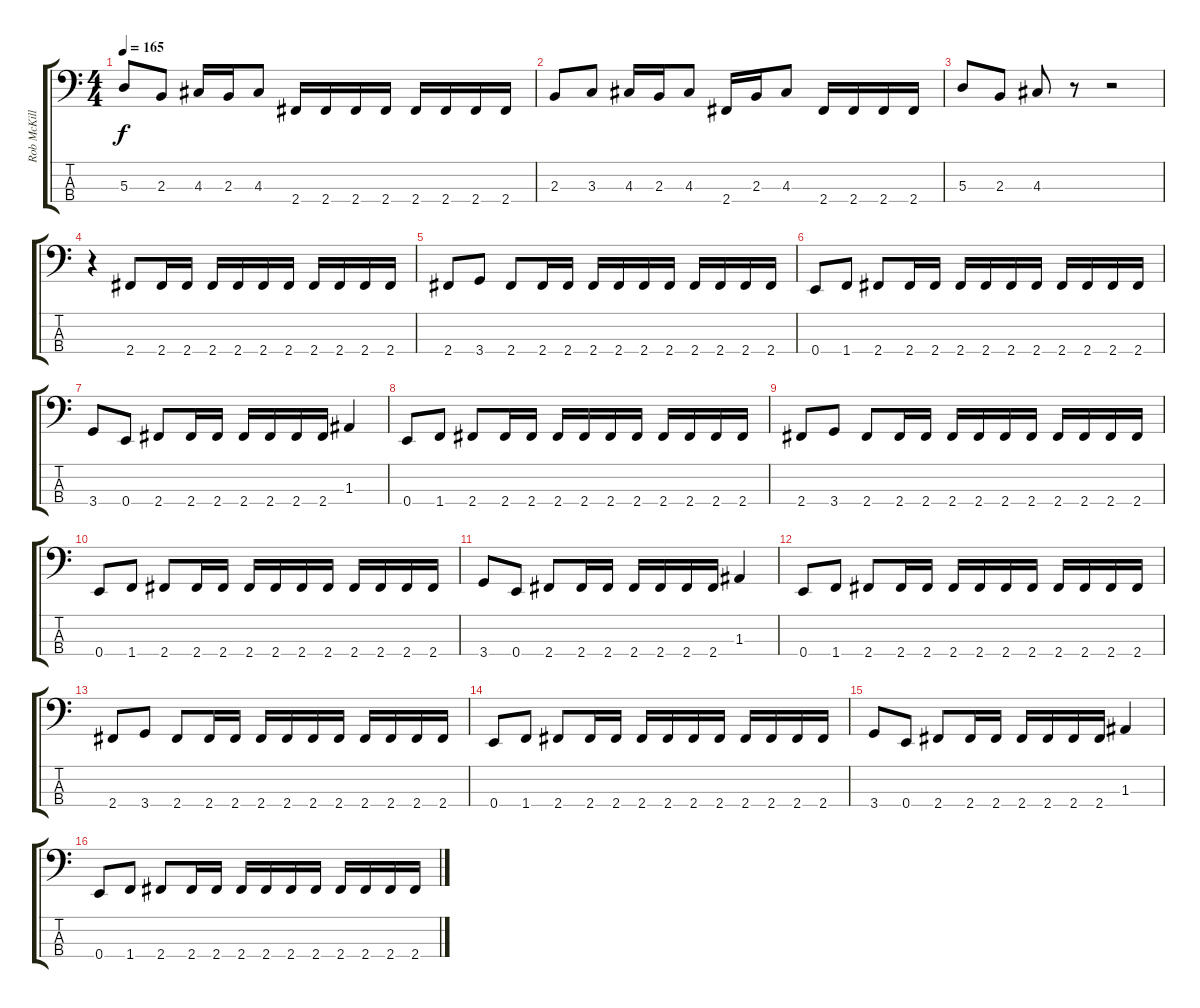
\track ("Rob McKillop" "Rob McKill") {instrument electricbasspick}
\staff {score tabs}
\tuning (G2 D2 A1 E1) {hide}
\ts (4 4)
\tempo 165
\clef f4
\ks c
5.3.8{dy f} 2.3.8 4.3.16 2.3.16 4.3.8 2.4.16 2.4.16 2.4.16 2.4.16 2.4.16 2.4.16 2.4.16 2.4.16 |
2.3.8 3.3.8 4.3.16 2.3.16 4.3.8 2.4.16 2.3.16 4.3.8 2.4.16 2.4.16 2.4.16 2.4.16 |
5.3.8 2.3.8 4.3.8 r.8 r.2 |
r.4 2.4.8 2.4.16 2.4.16 2.4.16 2.4.16 2.4.16 2.4.16 2.4.16 2.4.16 2.4.16 2.4.16 |
2.4.8 3.4.8 2.4.8 2.4.16 2.4.16 2.4.16 2.4.16 2.4.16 2.4.16 2.4.16 2.4.16 2.4.16 2.4.16 |
0.4.8 1.4.8 2.4.8 2.4.16 2.4.16 2.4.16 2.4.16 2.4.16 2.4.16 2.4.16 2.4.16 2.4.16 2.4.16 |
3.4.8 0.4.8 2.4.8 2.4.16 2.4.16 2.4.16 2.4.16 2.4.16 2.4.16 1.3.4 |
0.4.8 1.4.8 2.4.8 2.4.16 2.4.16 2.4.16 2.4.16 2.4.16 2.4.16 2.4.16 2.4.16 2.4.16 2.4.16 |
2.4.8 3.4.8 2.4.8 2.4.16 2.4.16 2.4.16 2.4.16 2.4.16 2.4.16 2.4.16 2.4.16 2.4.16 2.4.16 |
0.4.8 1.4.8 2.4.8 2.4.16 2.4.16 2.4.16 2.4.16 2.4.16 2.4.16 2.4.16 2.4.16 2.4.16 2.4.16 |
3.4.8 0.4.8 2.4.8 2.4.16 2.4.16 2.4.16 2.4.16 2.4.16 2.4.16 1.3.4 |
0.4.8 1.4.8 2.4.8 2.4.16 2.4.16 2.4.16 2.4.16 2.4.16 2.4.16 2.4.16 2.4.16 2.4.16 2.4.16 |
2.4.8 3.4.8 2.4.8 2.4.16 2.4.16 2.4.16 2.4.16 2.4.16 2.4.16 2.4.16 2.4.16 2.4.16 2.4.16 |
0.4.8 1.4.8 2.4.8 2.4.16 2.4.16 2.4.16 2.4.16 2.4.16 2.4.16 2.4.16 2.4.16 2.4.16 2.4.16 |
3.4.8 0.4.8 2.4.8 2.4.16 2.4.16 2.4.16 2.4.16 2.4.16 2.4.16 1.3.4 |
0.4.8 1.4.8 2.4.8 2.4.16 2.4.16 2.4.16 2.4.16 2.4.16 2.4.16 2.4.16 2.4.16 2.4.16 2.4.16
